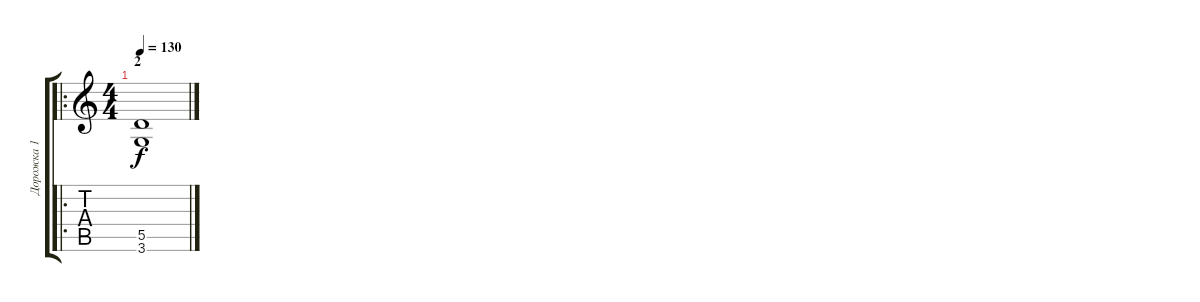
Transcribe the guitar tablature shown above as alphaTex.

\track ("Дорожка 1" "Дорожка 1") {instrument distortionguitar}
\staff {score tabs}
\tuning (E4 B3 G3 D3 A2 E2) {hide}
\ro
\ts (4 4)
\section ("" "2")
\tempo 130
\clef g2
\ks c
(5.5{t} 3.6{t}).1{dy f}
